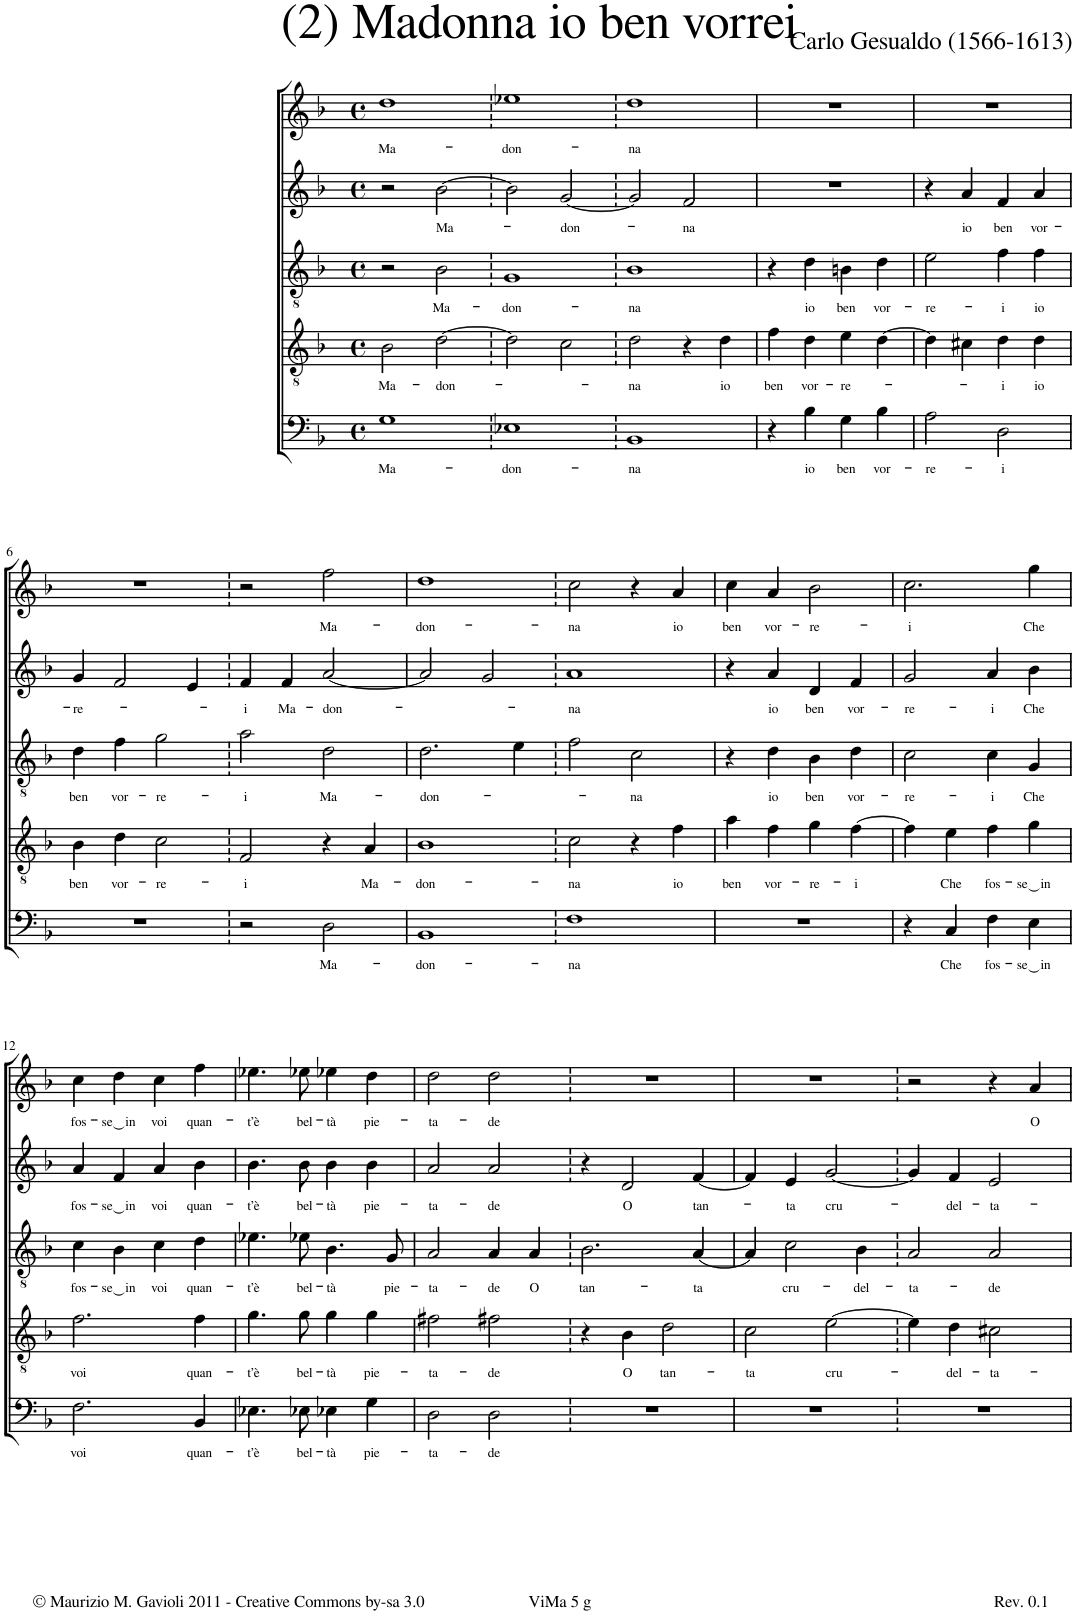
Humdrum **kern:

**kern	**text	**kern	**text	**kern	**text	**kern	**text	**kern	**text
*part5	*part5	*part4	*part4	*part3	*part3	*part2	*part2	*part1	*part1
*staff5	*staff5	*staff4	*staff4	*staff3	*staff3	*staff2	*staff2	*staff1	*staff1
*I"Voice	*	*I"Voice	*	*I"Voice	*	*I"Voice	*	*I"Voice	*
*I'Vc	*	*I'Vc	*	*	*	*	*	*	*
*clefF4	*	*clefGv2	*	*clefGv2	*	*clefG2	*	*clefG2	*
*k[b-]	*	*k[b-]	*	*k[b-]	*	*k[b-]	*	*k[b-]	*
*M4/4	*	*M4/4	*	*M4/4	*	*M4/4	*	*M4/4	*
*met(c)	*	*met(c)	*	*met(c)	*	*met(c)	*	*met(c)	*
=1	=1	=1	=1	=1	=1	=1	=1	=1	=1
!	!LO:LY:b	!	!LO:LY:b	!	!	!	!	!	!LO:LY:b
1G	Ma-	2B-\	Ma-	2r	.	2r	.	1dd	Ma-
!	!	!	!LO:LY:b	!	!LO:LY:b	!	!LO:LY:b	!	!
.	.	[2d\	-don-	2B-\	Ma-	[2b-\	Ma-	.	.
=2	=2	=2	=2	=2	=2	=2	=2	=2	=2
!	!LO:LY:b	!	!	!	!LO:LY:b	!	!	!	!LO:LY:b
1E-X	-don-	2d\]	.	1G	-don-	2b-\]	.	1ee-X	-don-
!	!	!	!	!	!	!	!LO:LY:b	!	!
.	.	2c\	.	.	.	[2g/	-don-	.	.
=3	=3	=3	=3	=3	=3	=3	=3	=3	=3
!	!LO:LY:b	!	!LO:LY:b	!	!LO:LY:b	!	!	!	!LO:LY:b
1BB-	-na	2d\	-na	1B-	-na	2g/]	.	1dd	-na
!	!	!	!	!	!	!	!LO:LY:b	!	!
.	.	4r	.	.	.	2f/	-na	.	.
!	!	!	!LO:LY:b	!	!	!	!	!	!
.	.	4d\	io	.	.	.	.	.	.
=4	=4	=4	=4	=4	=4	=4	=4	=4	=4
!	!	!	!LO:LY:b	!	!	!	!	!	!
4r	.	4f\	ben	4r	.	1r	.	1r	.
!	!LO:LY:b	!	!LO:LY:b	!	!LO:LY:b	!	!	!	!
4B-\	io	4d\	vor-	4d\	io	.	.	.	.
!	!LO:LY:b	!	!LO:LY:b	!	!LO:LY:b	!	!	!	!
4G\	ben	4e\	-re-	4Bn\	ben	.	.	.	.
!	!LO:LY:b	!	!	!	!LO:LY:b	!	!	!	!
4B-\	vor-	[4d\	.	4d\	vor-	.	.	.	.
=5	=5	=5	=5	=5	=5	=5	=5	=5	=5
!	!LO:LY:b	!	!	!	!LO:LY:b	!	!	!	!
2A\	-re-	4d\]	.	2e\	-re-	4r	.	1r	.
!	!	!	!	!	!	!	!LO:LY:b	!	!
.	.	4c#X\	.	.	.	4a/	io	.	.
!	!LO:LY:b	!	!LO:LY:b	!	!LO:LY:b	!	!LO:LY:b	!	!
2D\	-i	4d\	-i	4f\	-i	4f/	ben	.	.
!	!	!	!LO:LY:b	!	!LO:LY:b	!	!LO:LY:b	!	!
.	.	4d\	io	4f\	io	4a/	vor-	.	.
!!LO:LB:g=z
=6	=6	=6	=6	=6	=6	=6	=6	=6	=6
!	!	!	!LO:LY:b	!	!LO:LY:b	!	!LO:LY:b	!	!
1r	.	4B-\	ben	4d\	ben	4g/	-re-	1r	.
!	!	!	!LO:LY:b	!	!LO:LY:b	!	!	!	!
.	.	4d\	vor-	4f\	vor-	2f/	.	.	.
!	!	!	!LO:LY:b	!	!LO:LY:b	!	!	!	!
.	.	2c\	-re-	2g\	-re-	.	.	.	.
.	.	.	.	.	.	4e/	.	.	.
=7	=7	=7	=7	=7	=7	=7	=7	=7	=7
!	!	!	!LO:LY:b	!	!LO:LY:b	!	!LO:LY:b	!	!
2r	.	2F/	-i	2a\	-i	4f/	-i	2r	.
!	!	!	!	!	!	!	!LO:LY:b	!	!
.	.	.	.	.	.	4f/	Ma-	.	.
!	!LO:LY:b	!	!	!	!LO:LY:b	!	!LO:LY:b	!	!LO:LY:b
2D\	Ma-	4r	.	2d\	Ma-	[2a/	-don-	2ff\	Ma-
!	!	!	!LO:LY:b	!	!	!	!	!	!
.	.	4A/	Ma-	.	.	.	.	.	.
=8	=8	=8	=8	=8	=8	=8	=8	=8	=8
!	!LO:LY:b	!	!LO:LY:b	!	!LO:LY:b	!	!	!	!LO:LY:b
1BB-	-don-	1B-	-don-	2.d\	-don-	2a/]	.	1dd	-don-
.	.	.	.	.	.	2g/	.	.	.
.	.	.	.	4e\	.	.	.	.	.
=9	=9	=9	=9	=9	=9	=9	=9	=9	=9
!	!LO:LY:b	!	!LO:LY:b	!	!	!	!LO:LY:b	!	!LO:LY:b
1F	-na	2c\	-na	2f\	.	1a	-na	2cc\	-na
!	!	!	!	!	!LO:LY:b	!	!	!	!
.	.	4r	.	2c\	-na	.	.	4r	.
!	!	!	!LO:LY:b	!	!	!	!	!	!LO:LY:b
.	.	4f\	io	.	.	.	.	4a/	io
=10	=10	=10	=10	=10	=10	=10	=10	=10	=10
!	!	!	!LO:LY:b	!	!	!	!	!	!LO:LY:b
1r	.	4a\	ben	4r	.	4r	.	4cc\	ben
!	!	!	!LO:LY:b	!	!LO:LY:b	!	!LO:LY:b	!	!LO:LY:b
.	.	4f\	vor-	4d\	io	4a/	io	4a/	vor-
!	!	!	!LO:LY:b	!	!LO:LY:b	!	!LO:LY:b	!	!LO:LY:b
.	.	4g\	-re-	4B-\	ben	4d/	ben	2b-\	-re-
!	!	!	!LO:LY:b	!	!LO:LY:b	!	!LO:LY:b	!	!
.	.	[4f\	-i	4d\	vor-	4f/	vor-	.	.
=11	=11	=11	=11	=11	=11	=11	=11	=11	=11
!	!	!	!	!	!LO:LY:b	!	!LO:LY:b	!	!LO:LY:b
4r	.	4f\]	.	2c\	-re-	2g/	-re-	2.cc\	-i
!	!LO:LY:b	!	!LO:LY:b	!	!	!	!	!	!
4C/	Che	4e\	Che	.	.	.	.	.	.
!	!LO:LY:b	!	!LO:LY:b	!	!LO:LY:b	!	!LO:LY:b	!	!
4F\	fos-	4f\	fos-	4c\	-i	4a/	-i	.	.
!	!LO:LY:b	!	!LO:LY:b	!	!LO:LY:b	!	!LO:LY:b	!	!LO:LY:b
4E\	-se‿in	4g\	-se‿in	4G/	Che	4b-\	Che	4gg\	Che
!!LO:LB:g=z
=12	=12	=12	=12	=12	=12	=12	=12	=12	=12
!	!LO:LY:b	!	!LO:LY:b	!	!LO:LY:b	!	!LO:LY:b	!	!LO:LY:b
2.F\	voi	2.f\	voi	4c\	fos-	4a/	fos-	4cc\	fos-
!	!	!	!	!	!LO:LY:b	!	!LO:LY:b	!	!LO:LY:b
.	.	.	.	4B-\	-se‿in	4f/	-se‿in	4dd\	-se‿in
!	!	!	!	!	!LO:LY:b	!	!LO:LY:b	!	!LO:LY:b
.	.	.	.	4c\	voi	4a/	voi	4cc\	voi
!	!LO:LY:b	!	!LO:LY:b	!	!LO:LY:b	!	!LO:LY:b	!	!LO:LY:b
4BB-/	quan-	4f\	quan-	4d\	quan-	4b-\	quan-	4ff\	quan-
=13	=13	=13	=13	=13	=13	=13	=13	=13	=13
!	!LO:LY:b	!	!LO:LY:b	!	!LO:LY:b	!	!LO:LY:b	!	!LO:LY:b
4.E-X\	-t’è	4.g\	-t’è	4.e-X\	-t’è	4.b-\	-t’è	4.ee-X\	-t’è
!	!LO:LY:b	!	!LO:LY:b	!	!LO:LY:b	!	!LO:LY:b	!	!LO:LY:b
8E-X\	bel-	8g\	bel-	8e-X\	bel-	8b-\	bel-	8ee-X\	bel-
!	!LO:LY:b	!	!LO:LY:b	!	!LO:LY:b	!	!LO:LY:b	!	!LO:LY:b
4E-X\	-tà	4g\	-tà	4.B-\	-tà	4b-\	-tà	4ee-X\	-tà
!	!LO:LY:b	!	!LO:LY:b	!	!	!	!LO:LY:b	!	!LO:LY:b
4G\	pie-	4g\	pie-	.	.	4b-\	pie-	4dd\	pie-
!	!	!	!	!	!LO:LY:b	!	!	!	!
.	.	.	.	8G/	pie-	.	.	.	.
=14	=14	=14	=14	=14	=14	=14	=14	=14	=14
!	!LO:LY:b	!	!LO:LY:b	!	!LO:LY:b	!	!LO:LY:b	!	!LO:LY:b
2D\	-ta-	2f#X\	-ta-	2A/	-ta-	2a/	-ta-	2dd\	-ta-
!	!LO:LY:b	!	!LO:LY:b	!	!LO:LY:b	!	!LO:LY:b	!	!LO:LY:b
2D\	-de	2f#X\	-de	4A/	-de	2a/	-de	2dd\	-de
!	!	!	!	!	!LO:LY:b	!	!	!	!
.	.	.	.	4A/	O	.	.	.	.
=15	=15	=15	=15	=15	=15	=15	=15	=15	=15
!	!	!	!	!	!LO:LY:b	!	!	!	!
1r	.	4r	.	2.B-\	tan-	4r	.	1r	.
!	!	!	!LO:LY:b	!	!	!	!LO:LY:b	!	!
.	.	4B-\	O	.	.	2d/	O	.	.
!	!	!	!LO:LY:b	!	!	!	!	!	!
.	.	2d\	tan-	.	.	.	.	.	.
!	!	!	!	!	!LO:LY:b	!	!LO:LY:b	!	!
.	.	.	.	[4A/	-ta	[4f/	tan-	.	.
=16	=16	=16	=16	=16	=16	=16	=16	=16	=16
!	!	!	!LO:LY:b	!	!	!	!	!	!
1r	.	2c\	-ta	4A/]	.	4f/]	.	1r	.
!	!	!	!	!	!LO:LY:b	!	!LO:LY:b	!	!
.	.	.	.	2c\	cru-	4e/	-ta	.	.
!	!	!	!LO:LY:b	!	!	!	!LO:LY:b	!	!
.	.	[2e\	cru-	.	.	[2g/	cru-	.	.
!	!	!	!	!	!LO:LY:b	!	!	!	!
.	.	.	.	4B-\	-del-	.	.	.	.
=17	=17	=17	=17	=17	=17	=17	=17	=17	=17
!	!	!	!	!	!LO:LY:b	!	!	!	!
1r	.	4e\]	.	2A/	-ta-	4g/]	.	2r	.
!	!	!	!LO:LY:b	!	!	!	!LO:LY:b	!	!
.	.	4d\	-del-	.	.	4f/	-del-	.	.
!	!	!	!LO:LY:b	!	!LO:LY:b	!	!LO:LY:b	!	!
.	.	2c#X\	-ta-	2A/	-de	2e/	-ta-	4r	.
!	!	!	!	!	!	!	!	!	!LO:LY:b
.	.	.	.	.	.	.	.	4a/	O
=	=	=	=	=	=	=	=	=	=
*-	*-	*-	*-	*-	*-	*-	*-	*-	*-
